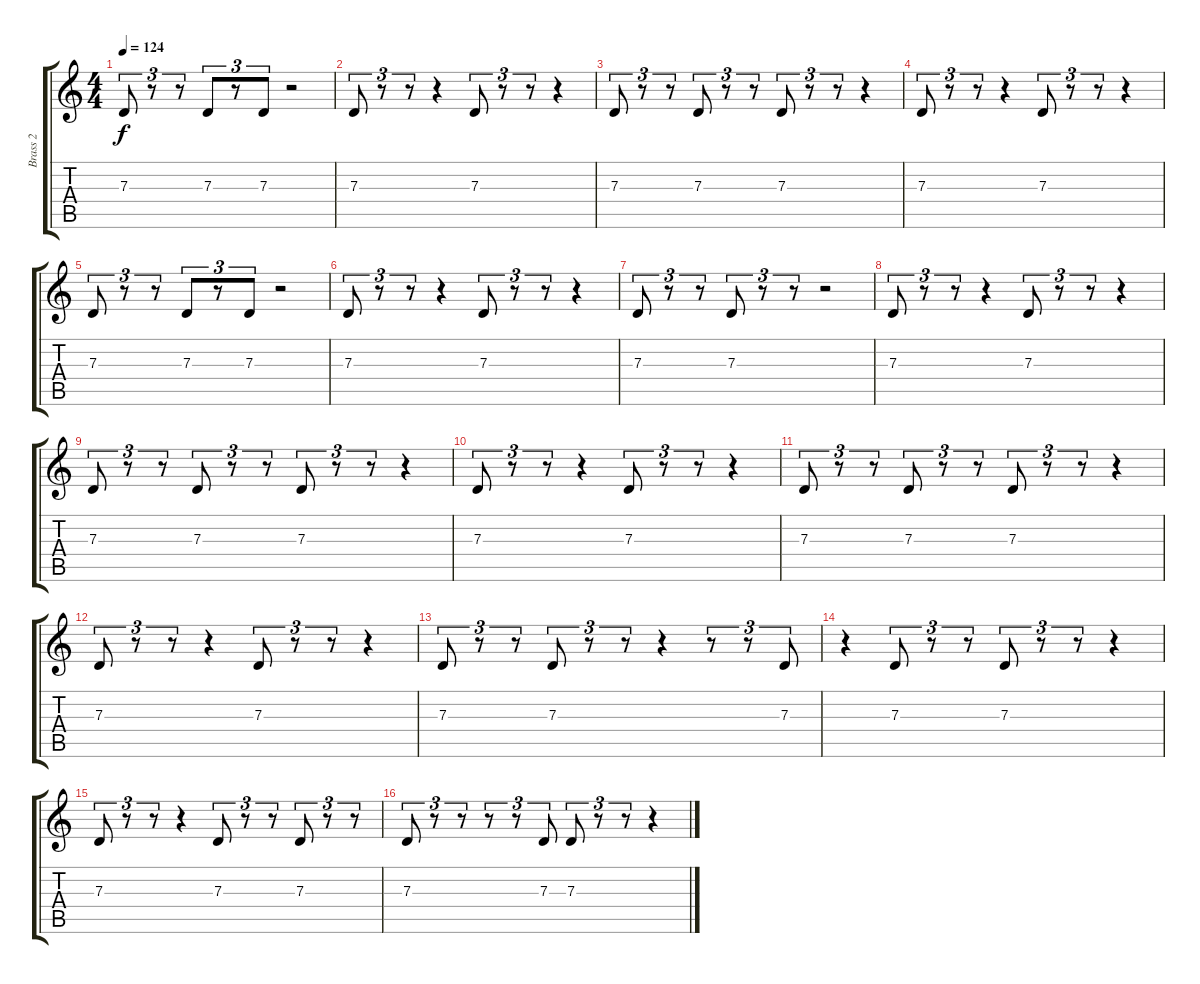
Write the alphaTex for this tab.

\track ("Brass 2" "Brass 2") {instrument trombone}
\staff {score tabs}
\tuning (E4 B3 G3 D3 A2 E2) {hide}
\ts (4 4)
\tempo 124
\clef g2
\ks c
7.3.8{tu (3 2) dy f} r.8{tu (3 2)} r.8{tu (3 2)} 7.3.8{tu (3 2)} r.8{tu (3 2)} 7.3.8{tu (3 2)} r.2 |
7.3.8{tu (3 2)} r.8{tu (3 2)} r.8{tu (3 2)} r.4 7.3.8{tu (3 2)} r.8{tu (3 2)} r.8{tu (3 2)} r.4 |
7.3.8{tu (3 2)} r.8{tu (3 2)} r.8{tu (3 2)} 7.3.8{tu (3 2)} r.8{tu (3 2)} r.8{tu (3 2)} 7.3.8{tu (3 2)} r.8{tu (3 2)} r.8{tu (3 2)} r.4 |
7.3.8{tu (3 2)} r.8{tu (3 2)} r.8{tu (3 2)} r.4 7.3.8{tu (3 2)} r.8{tu (3 2)} r.8{tu (3 2)} r.4 |
7.3.8{tu (3 2)} r.8{tu (3 2)} r.8{tu (3 2)} 7.3.8{tu (3 2)} r.8{tu (3 2)} 7.3.8{tu (3 2)} r.2 |
7.3.8{tu (3 2)} r.8{tu (3 2)} r.8{tu (3 2)} r.4 7.3.8{tu (3 2)} r.8{tu (3 2)} r.8{tu (3 2)} r.4 |
7.3.8{tu (3 2)} r.8{tu (3 2)} r.8{tu (3 2)} 7.3.8{tu (3 2)} r.8{tu (3 2)} r.8{tu (3 2)} r.2 |
7.3.8{tu (3 2)} r.8{tu (3 2)} r.8{tu (3 2)} r.4 7.3.8{tu (3 2)} r.8{tu (3 2)} r.8{tu (3 2)} r.4 |
7.3.8{tu (3 2)} r.8{tu (3 2)} r.8{tu (3 2)} 7.3.8{tu (3 2)} r.8{tu (3 2)} r.8{tu (3 2)} 7.3.8{tu (3 2)} r.8{tu (3 2)} r.8{tu (3 2)} r.4 |
7.3.8{tu (3 2)} r.8{tu (3 2)} r.8{tu (3 2)} r.4 7.3.8{tu (3 2)} r.8{tu (3 2)} r.8{tu (3 2)} r.4 |
7.3.8{tu (3 2)} r.8{tu (3 2)} r.8{tu (3 2)} 7.3.8{tu (3 2)} r.8{tu (3 2)} r.8{tu (3 2)} 7.3.8{tu (3 2)} r.8{tu (3 2)} r.8{tu (3 2)} r.4 |
7.3.8{tu (3 2)} r.8{tu (3 2)} r.8{tu (3 2)} r.4 7.3.8{tu (3 2)} r.8{tu (3 2)} r.8{tu (3 2)} r.4 |
7.3.8{tu (3 2)} r.8{tu (3 2)} r.8{tu (3 2)} 7.3.8{tu (3 2)} r.8{tu (3 2)} r.8{tu (3 2)} r.4 r.8{tu (3 2)} r.8{tu (3 2)} 7.3.8{tu (3 2)} |
r.4 7.3.8{tu (3 2)} r.8{tu (3 2)} r.8{tu (3 2)} 7.3.8{tu (3 2)} r.8{tu (3 2)} r.8{tu (3 2)} r.4 |
7.3.8{tu (3 2)} r.8{tu (3 2)} r.8{tu (3 2)} r.4 7.3.8{tu (3 2)} r.8{tu (3 2)} r.8{tu (3 2)} 7.3.8{tu (3 2)} r.8{tu (3 2)} r.8{tu (3 2)} |
7.3.8{tu (3 2)} r.8{tu (3 2)} r.8{tu (3 2)} r.8{tu (3 2)} r.8{tu (3 2)} 7.3.8{tu (3 2)} 7.3.8{tu (3 2)} r.8{tu (3 2)} r.8{tu (3 2)} r.4
